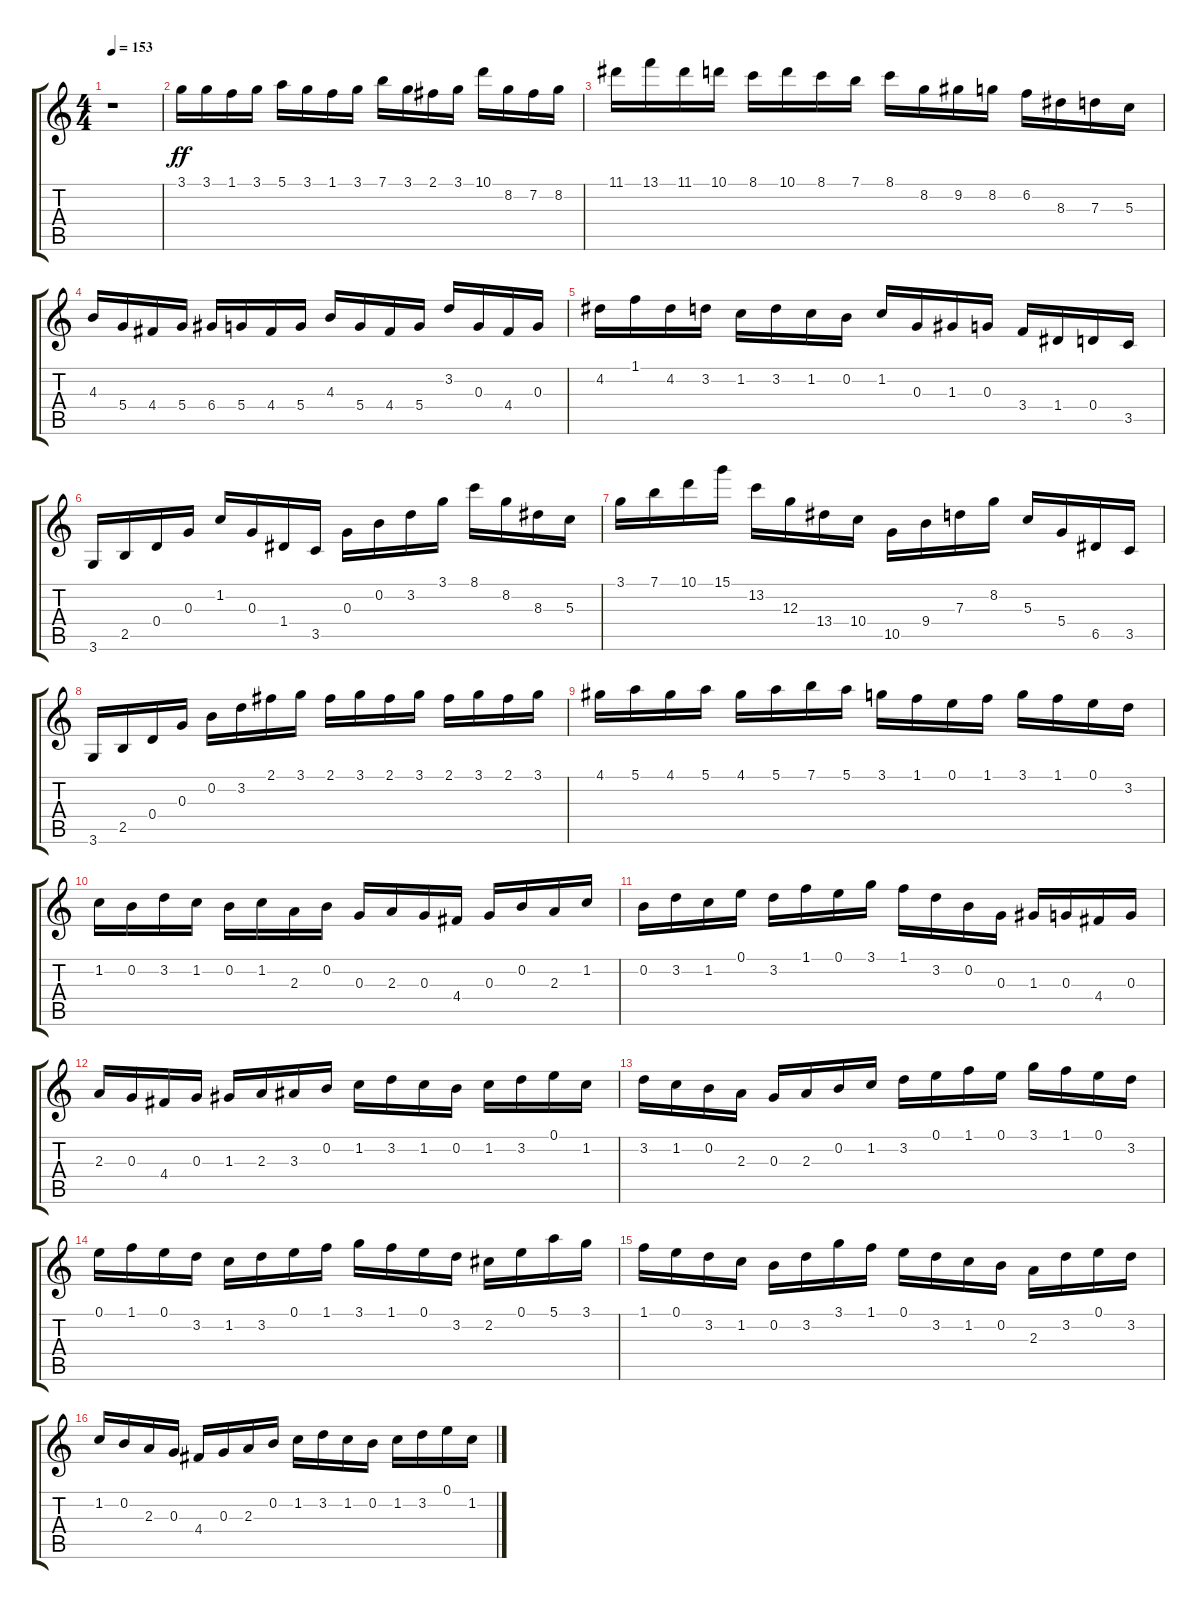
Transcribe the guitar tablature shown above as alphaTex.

\track "" {instrument acousticguitarnylon}
\staff {score tabs}
\tuning (E4 B3 G3 D3 A2 E2) {hide}
\ts (4 4)
\tempo 153
\clef g2
\ks c
r.1{dy ff} |
3.1.16 3.1.16 1.1.16 3.1.16 5.1.16 3.1.16 1.1.16 3.1.16 7.1.16 3.1.16 2.1.16 3.1.16 10.1.16 8.2.16 7.2.16 8.2.16 |
11.1.16 13.1.16 11.1.16 10.1.16 8.1.16 10.1.16 8.1.16 7.1.16 8.1.16 8.2.16 9.2.16 8.2.16 6.2.16 8.3.16 7.3.16 5.3.16 |
4.3.16 5.4.16 4.4.16 5.4.16 6.4.16 5.4.16 4.4.16 5.4.16 4.3.16 5.4.16 4.4.16 5.4.16 3.2.16 0.3.16 4.4.16 0.3.16 |
4.2.16 1.1.16 4.2.16 3.2.16 1.2.16 3.2.16 1.2.16 0.2.16 1.2.16 0.3.16 1.3.16 0.3.16 3.4.16 1.4.16 0.4.16 3.5.16 |
3.6.16 2.5.16 0.4.16 0.3.16 1.2.16 0.3.16 1.4.16 3.5.16 0.3.16 0.2.16 3.2.16 3.1.16 8.1.16 8.2.16 8.3.16 5.3.16 |
3.1.16 7.1.16 10.1.16 15.1.16 13.2.16 12.3.16 13.4.16 10.4.16 10.5.16 9.4.16 7.3.16 8.2.16 5.3.16 5.4.16 6.5.16 3.5.16 |
3.6.16 2.5.16 0.4.16 0.3.16 0.2.16 3.2.16 2.1.16 3.1.16 2.1.16 3.1.16 2.1.16 3.1.16 2.1.16 3.1.16 2.1.16 3.1.16 |
4.1.16 5.1.16 4.1.16 5.1.16 4.1.16 5.1.16 7.1.16 5.1.16 3.1.16 1.1.16 0.1.16 1.1.16 3.1.16 1.1.16 0.1.16 3.2.16 |
1.2.16 0.2.16 3.2.16 1.2.16 0.2.16 1.2.16 2.3.16 0.2.16 0.3.16 2.3.16 0.3.16 4.4.16 0.3.16 0.2.16 2.3.16 1.2.16 |
0.2.16 3.2.16 1.2.16 0.1.16 3.2.16 1.1.16 0.1.16 3.1.16 1.1.16 3.2.16 0.2.16 0.3.16 1.3.16 0.3.16 4.4.16 0.3.16 |
2.3.16 0.3.16 4.4.16 0.3.16 1.3.16 2.3.16 3.3.16 0.2.16 1.2.16 3.2.16 1.2.16 0.2.16 1.2.16 3.2.16 0.1.16 1.2.16 |
3.2.16 1.2.16 0.2.16 2.3.16 0.3.16 2.3.16 0.2.16 1.2.16 3.2.16 0.1.16 1.1.16 0.1.16 3.1.16 1.1.16 0.1.16 3.2.16 |
0.1.16 1.1.16 0.1.16 3.2.16 1.2.16 3.2.16 0.1.16 1.1.16 3.1.16 1.1.16 0.1.16 3.2.16 2.2.16 0.1.16 5.1.16 3.1.16 |
1.1.16 0.1.16 3.2.16 1.2.16 0.2.16 3.2.16 3.1.16 1.1.16 0.1.16 3.2.16 1.2.16 0.2.16 2.3.16 3.2.16 0.1.16 3.2.16 |
1.2.16 0.2.16 2.3.16 0.3.16 4.4.16 0.3.16 2.3.16 0.2.16 1.2.16 3.2.16 1.2.16 0.2.16 1.2.16 3.2.16 0.1.16 1.2.16
